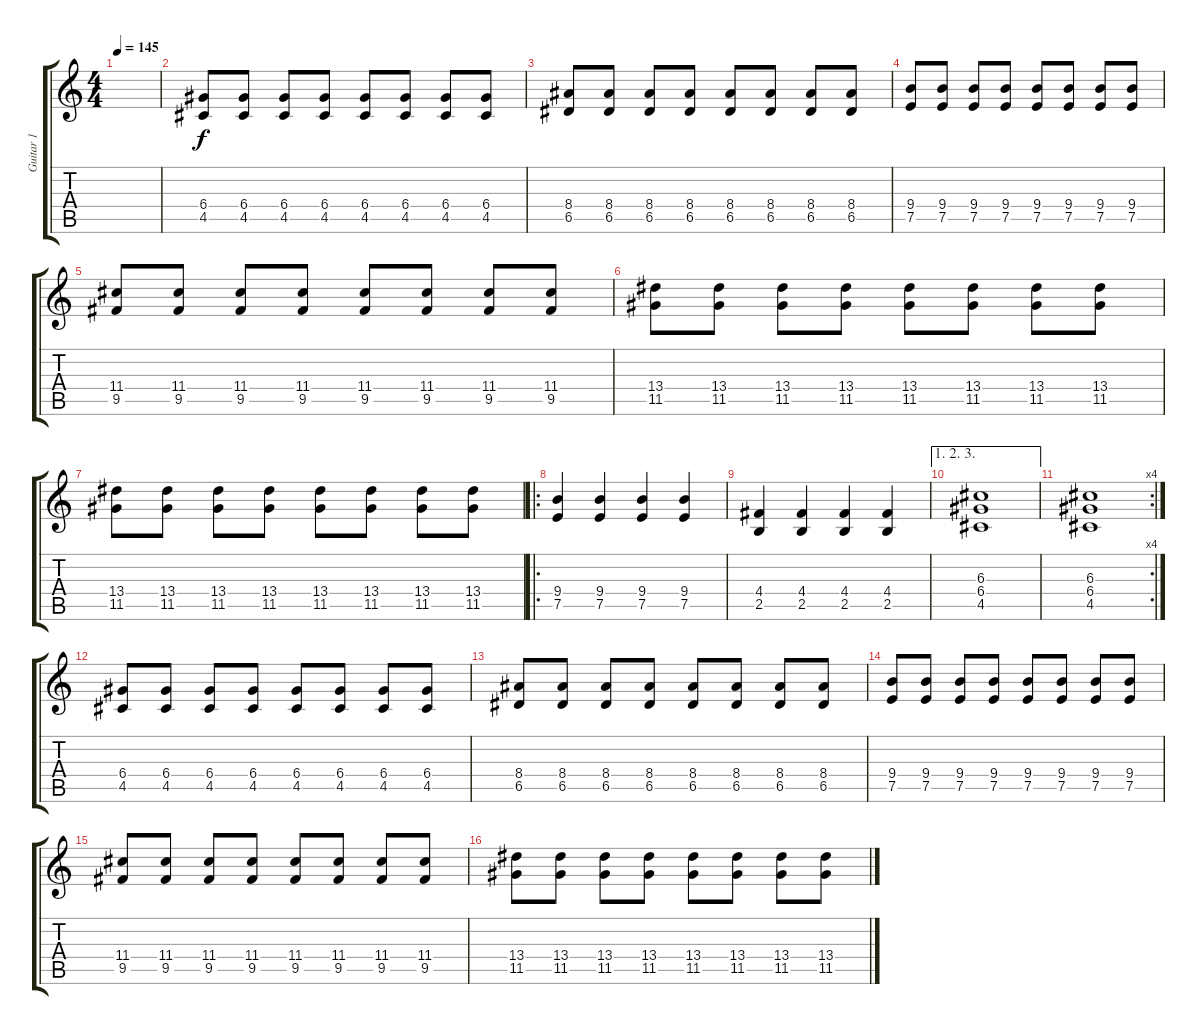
\track ("Guitar 1" "Guitar 1") {instrument distortionguitar}
\staff {score tabs}
\tuning (E4 B3 G3 D3 A2 E2) {hide}
\ts (4 4)
\tempo 145
\clef g2
\ks c
|
(6.4 4.5).8 (6.4 4.5).8 (6.4 4.5).8 (6.4 4.5).8 (6.4 4.5).8 (6.4 4.5).8 (6.4 4.5).8 (6.4 4.5).8 |
(8.4 6.5).8 (8.4 6.5).8 (8.4 6.5).8 (8.4 6.5).8 (8.4 6.5).8 (8.4 6.5).8 (8.4 6.5).8 (8.4 6.5).8 |
(9.4 7.5).8 (9.4 7.5).8 (9.4 7.5).8 (9.4 7.5).8 (9.4 7.5).8 (9.4 7.5).8 (9.4 7.5).8 (9.4 7.5).8 |
(11.4 9.5).8 (11.4 9.5).8 (11.4 9.5).8 (11.4 9.5).8 (11.4 9.5).8 (11.4 9.5).8 (11.4 9.5).8 (11.4 9.5).8 |
(13.4 11.5).8 (13.4 11.5).8 (13.4 11.5).8 (13.4 11.5).8 (13.4 11.5).8 (13.4 11.5).8 (13.4 11.5).8 (13.4 11.5).8 |
(13.4 11.5).8 (13.4 11.5).8 (13.4 11.5).8 (13.4 11.5).8 (13.4 11.5).8 (13.4 11.5).8 (13.4 11.5).8 (13.4 11.5).8 |
\ro
(9.4 7.5).4 (9.4 7.5).4 (9.4 7.5).4 (9.4 7.5).4 |
(4.4 2.5).4 (4.4 2.5).4 (4.4 2.5).4 (4.4 2.5).4 |
\ae (1 2 3)
(6.3 6.4 4.5).1 |
\rc 4
(6.3 6.4 4.5).1 |
(6.4 4.5).8 (6.4 4.5).8 (6.4 4.5).8 (6.4 4.5).8 (6.4 4.5).8 (6.4 4.5).8 (6.4 4.5).8 (6.4 4.5).8 |
(8.4 6.5).8 (8.4 6.5).8 (8.4 6.5).8 (8.4 6.5).8 (8.4 6.5).8 (8.4 6.5).8 (8.4 6.5).8 (8.4 6.5).8 |
(9.4 7.5).8 (9.4 7.5).8 (9.4 7.5).8 (9.4 7.5).8 (9.4 7.5).8 (9.4 7.5).8 (9.4 7.5).8 (9.4 7.5).8 |
(11.4 9.5).8 (11.4 9.5).8 (11.4 9.5).8 (11.4 9.5).8 (11.4 9.5).8 (11.4 9.5).8 (11.4 9.5).8 (11.4 9.5).8 |
(13.4 11.5).8 (13.4 11.5).8 (13.4 11.5).8 (13.4 11.5).8 (13.4 11.5).8 (13.4 11.5).8 (13.4 11.5).8 (13.4 11.5).8
